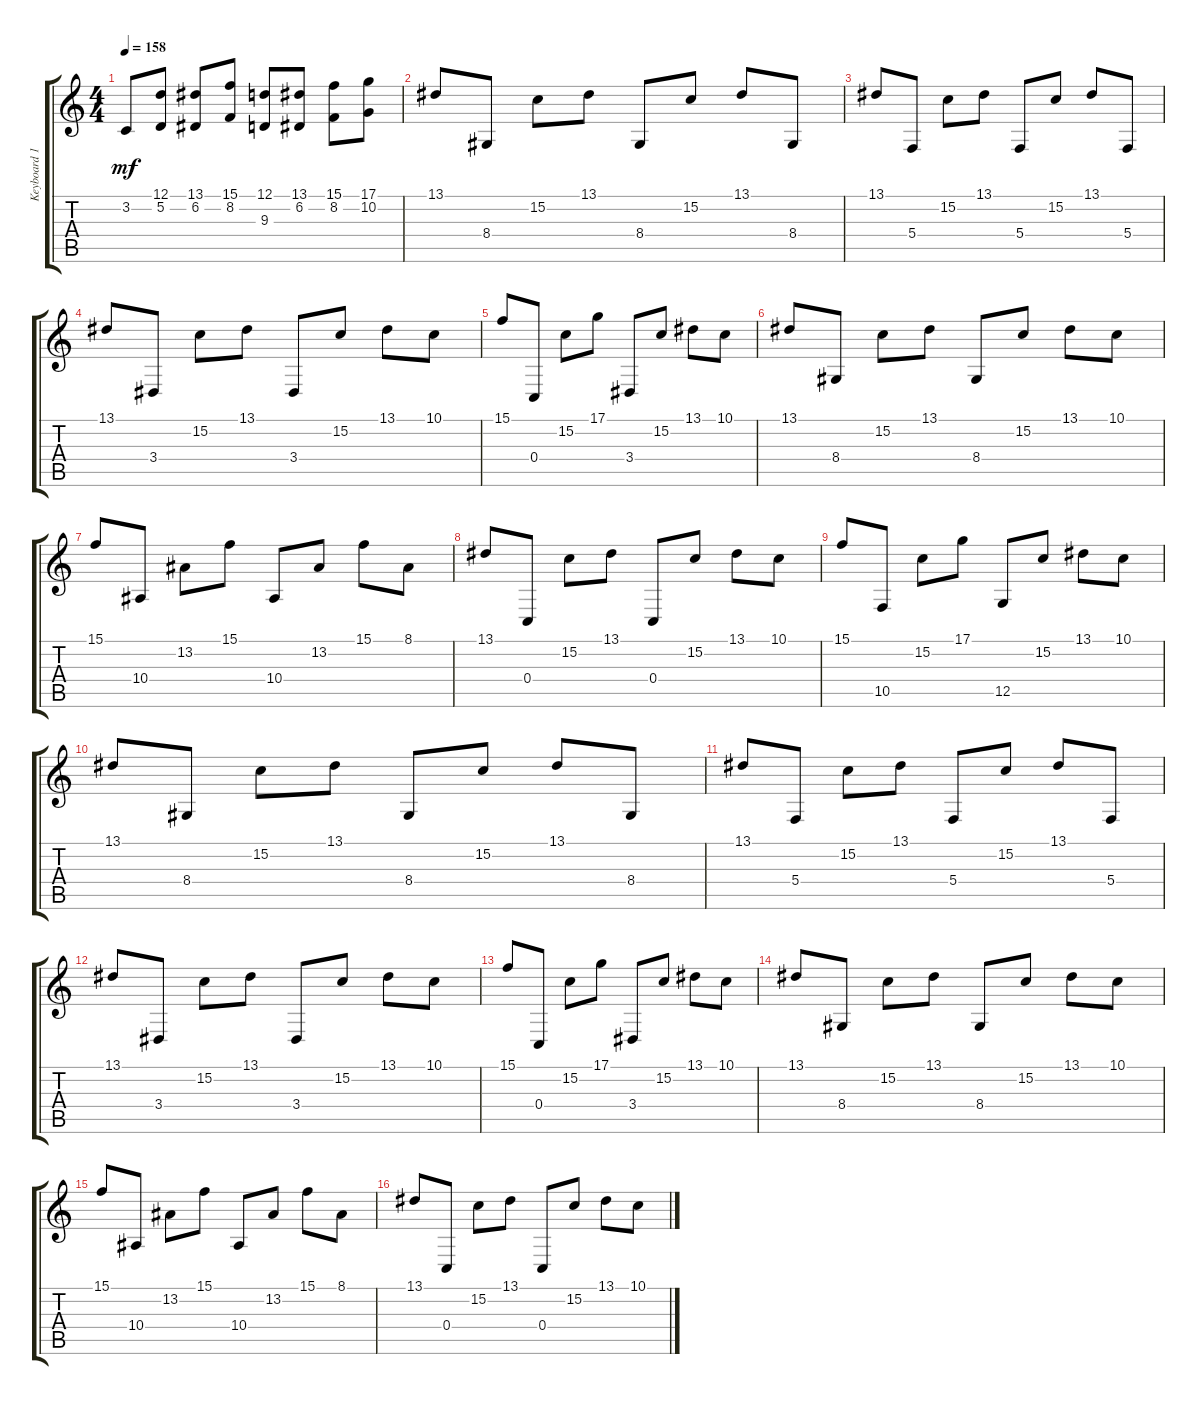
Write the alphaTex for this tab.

\track ("Keyboard 1" "Keyboard 1") {instrument lead2sawtooth}
\staff {score tabs}
\tuning (D4 A3 F3 C3 G2 C2) {hide}
\ts (4 4)
\tempo 158
\clef g2
\ks c
3.2.8{dy mf} (12.1 5.2).8 (13.1 6.2).8 (15.1 8.2).8 (12.1 9.3).8 (13.1 6.2).8 (15.1 8.2).8 (17.1 10.2).8 |
13.1.8 8.4.8 15.2.8 13.1.8 8.4.8 15.2.8 13.1.8 8.4.8 |
13.1.8 5.4.8 15.2.8 13.1.8 5.4.8 15.2.8 13.1.8 5.4.8 |
13.1.8 3.4.8 15.2.8 13.1.8 3.4.8 15.2.8 13.1.8 10.1.8 |
15.1.8 0.4.8 15.2.8 17.1.8 3.4.8 15.2.8 13.1.8 10.1.8 |
13.1.8 8.4.8 15.2.8 13.1.8 8.4.8 15.2.8 13.1.8 10.1.8 |
15.1.8 10.4.8 13.2.8 15.1.8 10.4.8 13.2.8 15.1.8 8.1.8 |
13.1.8 0.4.8 15.2.8 13.1.8 0.4.8 15.2.8 13.1.8 10.1.8 |
15.1.8 10.5.8 15.2.8 17.1.8 12.5.8 15.2.8 13.1.8 10.1.8 |
13.1.8 8.4.8 15.2.8 13.1.8 8.4.8 15.2.8 13.1.8 8.4.8 |
13.1.8 5.4.8 15.2.8 13.1.8 5.4.8 15.2.8 13.1.8 5.4.8 |
13.1.8 3.4.8 15.2.8 13.1.8 3.4.8 15.2.8 13.1.8 10.1.8 |
15.1.8 0.4.8 15.2.8 17.1.8 3.4.8 15.2.8 13.1.8 10.1.8 |
13.1.8 8.4.8 15.2.8 13.1.8 8.4.8 15.2.8 13.1.8 10.1.8 |
15.1.8 10.4.8 13.2.8 15.1.8 10.4.8 13.2.8 15.1.8 8.1.8 |
13.1.8 0.4.8 15.2.8 13.1.8 0.4.8 15.2.8 13.1.8 10.1.8
